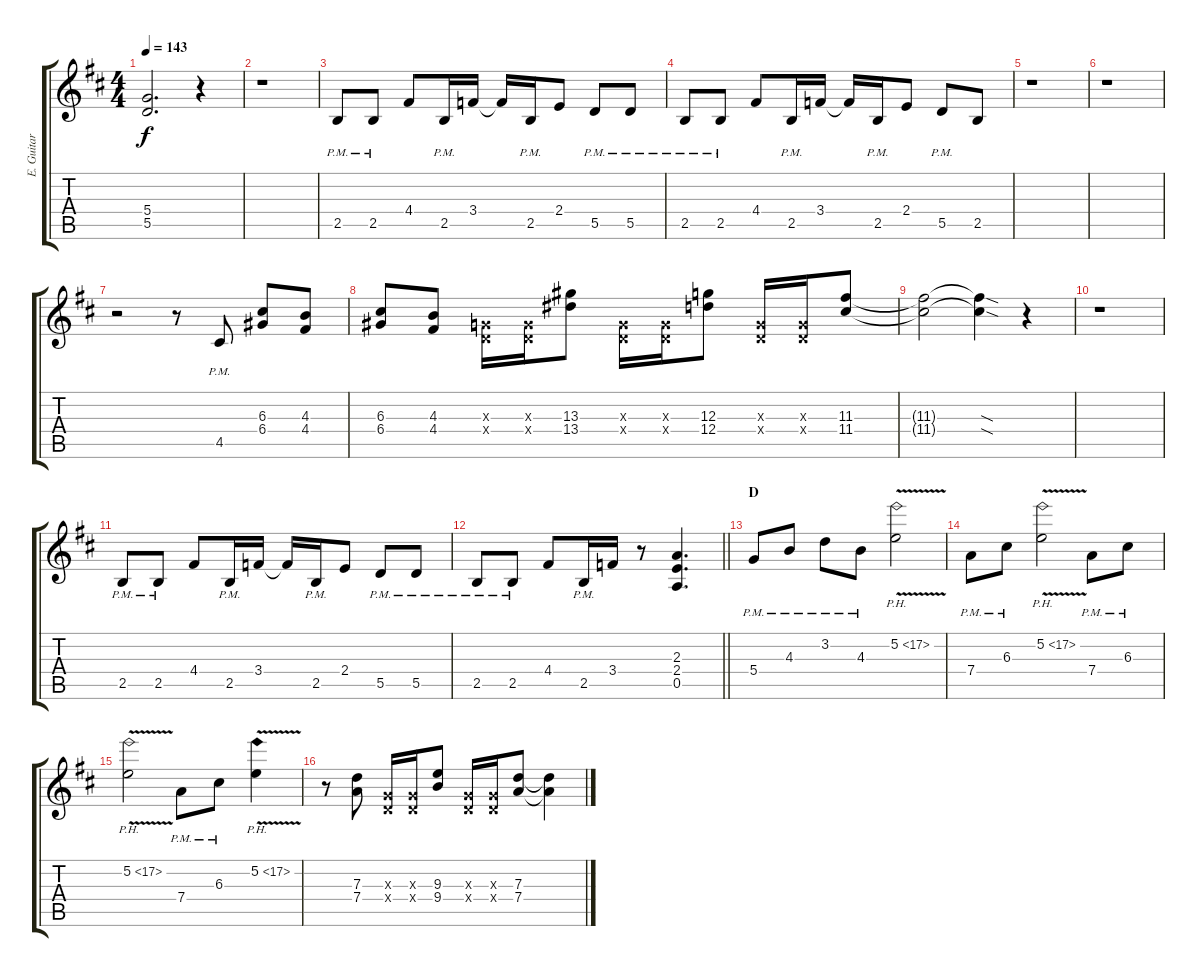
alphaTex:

\track ("E. Guitar I" "E. Guitar ") {instrument overdrivenguitar}
\staff {score tabs}
\tuning (E4 B3 G3 D3 A2 E2) {hide}
\ts (4 4)
\tempo 143
\clef g2
\ks d
(5.4{t} 5.5{t}).2{d dy f} r.4 |
r.1 |
2.5{pm}.8 2.5{pm}.8 4.4.8 2.5{pm}.16 3.4.16 3.4{t}.16 2.5{pm}.16 2.4.8 5.5{pm}.8 5.5{pm}.8 |
2.5{pm}.8 2.5{pm}.8 4.4.8 2.5{pm}.16 3.4.16 3.4{t}.16 2.5{pm}.16 2.4.8 5.5{pm}.8 2.5.8 |
r.1 |
r.1 |
r.2 r.8 4.5{pm}.8 (6.3 6.4).8 (4.3 4.4).8 |
(6.3 6.4).8 (4.3 4.4).8 (0.3{x} 0.4{x}).16 (0.3{x} 0.4{x}).16 (13.3 13.4).8 (0.3{x} 0.4{x}).16 (0.3{x} 0.4{x}).16 (12.3 12.4).8 (0.3{x} 0.4{x}).16 (0.3{x} 0.4{x}).16 (11.3 11.4).8 |
(11.3{t} 11.4{t}).2 (11.3{sod t} 11.4{sod t}).4 r.4 |
r.1 |
2.5{pm}.8 2.5{pm}.8 4.4.8 2.5{pm}.16 3.4.16 3.4{t}.16 2.5{pm}.16 2.4.8 5.5{pm}.8 5.5{pm}.8 |
\barLineRight lightlight
2.5{pm}.8 2.5{pm}.8 4.4.8 2.5{pm}.16 3.4.16 r.8 (2.3 2.4 0.5).4{d} |
\section ("" "D")
5.4{pm}.8 4.3{pm}.8 3.2{pm}.8 4.3{pm}.8 5.2{ph 12 v}.2 |
7.4{pm}.8 6.3{pm}.8 5.2{ph 12 v}.2 7.4{pm}.8 6.3{pm}.8 |
5.2{ph 12 v}.2 7.4{pm}.8 6.3{pm}.8 5.2{ph 12 v}.4 |
r.8 (7.3 7.4).8 (0.3{x} 0.4{x}).16 (0.3{x} 0.4{x}).16 (9.3 9.4).8 (0.3{x} 0.4{x}).16 (0.3{x} 0.4{x}).16 (7.3 7.4).8 (7.3{t} 7.4{t}).4
